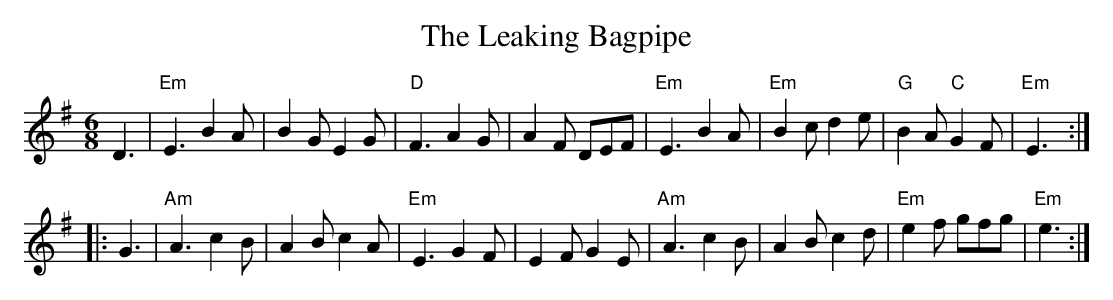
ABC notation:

X:1
T:The Leaking Bagpipe
M:6/8
K:G
D3 |"Em"E3 B2A|B2G E2G|"D"F3 A2G|A2F DEF|"Em"E3 B2A|"Em"B2c d2e|"G"B2A "C"G2F|\
"Em"E3 :|
|:G3 |"Am"A3 c2B|A2B c2A|"Em"E3 G2F|E2F G2E|"Am"A3 c2B|A2B c2d|"Em"e2f gfg|\
"Em"e3 :|
